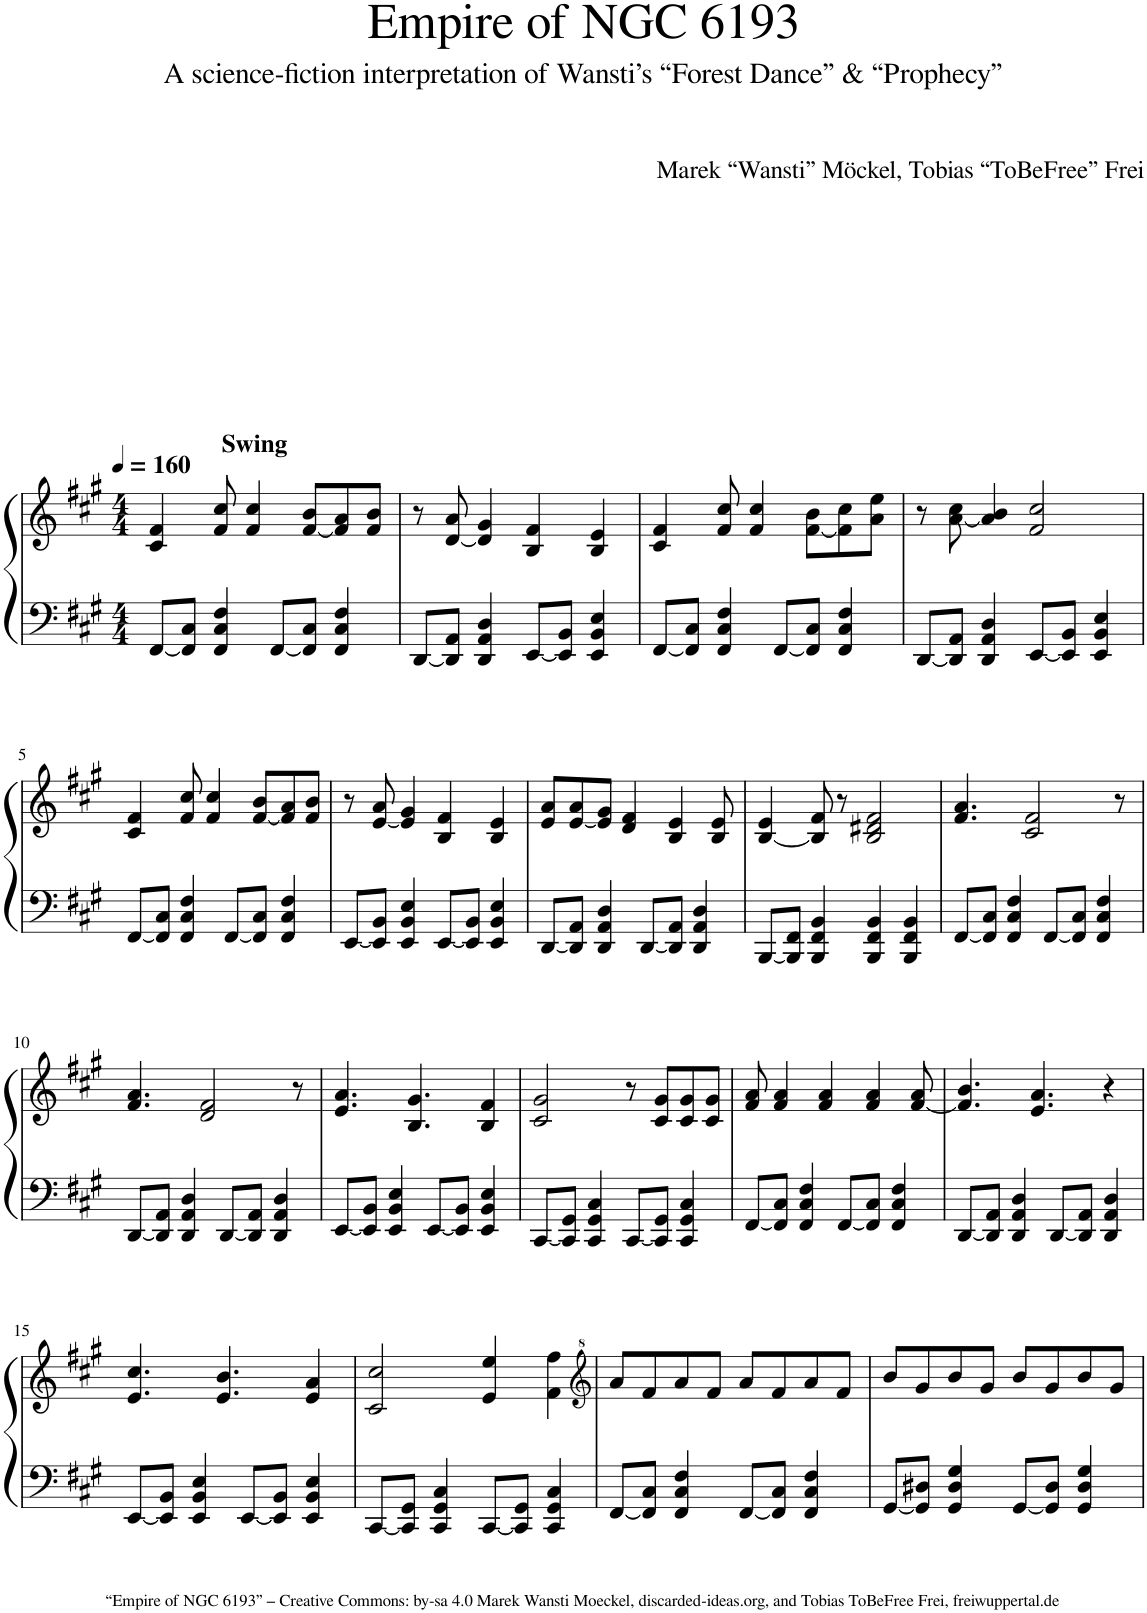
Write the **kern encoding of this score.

**kern	**kern
*part1	*part1
*staff2	*staff1
*I"Piano	*
*I'Pno.	*
*clefF4	*clefG2
*k[f#c#g#]	*k[f#c#g#]
*M4/4	*M4/4
*MM160	*MM160
=1	=1
!	!LO:TX:a:B:t=Swing
[8FF#/L	4c#/ 4f#/
8FF#/] 8C#/J	.
4FF#/ 4C#/ 4F#/	8f#/ 8cc#/
.	4f#/ 4cc#/
[8FF#/L	.
8FF#/] 8C#/J	[8f#/ 8b/L
4FF#/ 4C#/ 4F#/	8f#/] 8a/
.	8f#/ 8b/J
=2	=2
[8DD/L	8r
8DD/] 8AA/J	[8d/ 8a/
4DD/ 4AA/ 4D/	4d/] 4g#/
[8EE/L	4B/ 4f#/
8EE/] 8BB/J	.
4EE/ 4BB/ 4E/	4B/ 4e/
=3	=3
[8FF#/L	4c#/ 4f#/
8FF#/] 8C#/J	.
4FF#/ 4C#/ 4F#/	8f#/ 8cc#/
.	4f#/ 4cc#/
[8FF#/L	.
8FF#/] 8C#/J	[8f#\ 8b\L
4FF#/ 4C#/ 4F#/	8f#\] 8cc#\
.	8a\ 8ee\J
=4	=4
[8DD/L	8r
8DD/] 8AA/J	[8a\ 8cc#\
4DD/ 4AA/ 4D/	4a/] 4b/
[8EE/L	2f#/ 2cc#/
8EE/] 8BB/J	.
4EE/ 4BB/ 4E/	.
!!LO:LB:g=z
=5	=5
[8FF#/L	4c#/ 4f#/
8FF#/] 8C#/J	.
4FF#/ 4C#/ 4F#/	8f#/ 8cc#/
.	4f#/ 4cc#/
[8FF#/L	.
8FF#/] 8C#/J	[8f#/ 8b/L
4FF#/ 4C#/ 4F#/	8f#/] 8a/
.	8f#/ 8b/J
=6	=6
[8EE/L	8r
8EE/] 8BB/J	[8e/ 8a/
4EE/ 4BB/ 4E/	4e/] 4g#/
[8EE/L	4B/ 4f#/
8EE/] 8BB/J	.
4EE/ 4BB/ 4E/	4B/ 4e/
=7	=7
[8DD/L	8e/ 8a/L
8DD/] 8AA/J	[8e/ 8a/
4DD/ 4AA/ 4D/	8e/] 8g#/J
.	4d/ 4f#/
[8DD/L	.
8DD/] 8AA/J	4B/ 4e/
4DD/ 4AA/ 4D/	.
.	8B/ 8e/
=8	=8
[8BBB/L	[4B/ 4e/
8BBB/] 8FF#/J	.
4BBB/ 4FF#/ 4BB/	8B/] 8f#/
.	8r
4BBB/ 4FF#/ 4BB/	2B/ 2d#X/ 2f#/
4BBB/ 4FF#/ 4BB/	.
=9	=9
[8FF#/L	4.f#/ 4.a/
8FF#/] 8C#/J	.
4FF#/ 4C#/ 4F#/	.
.	2c#/ 2f#/
[8FF#/L	.
8FF#/] 8C#/J	.
4FF#/ 4C#/ 4F#/	.
.	8r
!!LO:LB:g=z
=10	=10
[8DD/L	4.f#/ 4.a/
8DD/] 8AA/J	.
4DD/ 4AA/ 4D/	.
.	2d/ 2f#/
[8DD/L	.
8DD/] 8AA/J	.
4DD/ 4AA/ 4D/	.
.	8r
=11	=11
[8EE/L	4.e/ 4.a/
8EE/] 8BB/J	.
4EE/ 4BB/ 4E/	.
.	4.B/ 4.g#/
[8EE/L	.
8EE/] 8BB/J	.
4EE/ 4BB/ 4E/	4B/ 4f#/
=12	=12
[8CC#/L	2c#/ 2g#/
8CC#/] 8GG#/J	.
4CC#/ 4GG#/ 4C#/	.
[8CC#/L	8r
8CC#/] 8GG#/J	8c#/ 8g#/L
4CC#/ 4GG#/ 4C#/	8c#/ 8g#/
.	8c#/ 8g#/J
=13	=13
[8FF#/L	8f#/ 8a/
8FF#/] 8C#/J	4f#/ 4a/
4FF#/ 4C#/ 4F#/	.
.	4f#/ 4a/
[8FF#/L	.
8FF#/] 8C#/J	4f#/ 4a/
4FF#/ 4C#/ 4F#/	.
.	[8f#/ 8a/
=14	=14
[8DD/L	4.f#/] 4.b/
8DD/] 8AA/J	.
4DD/ 4AA/ 4D/	.
.	4.e/ 4.a/
[8DD/L	.
8DD/] 8AA/J	.
4DD/ 4AA/ 4D/	4r
!!LO:LB:g=z
=15	=15
[8EE/L	4.e/ 4.cc#/
8EE/] 8BB/J	.
4EE/ 4BB/ 4E/	.
.	4.e/ 4.b/
[8EE/L	.
8EE/] 8BB/J	.
4EE/ 4BB/ 4E/	4e/ 4a/
=16	=16
[8CC#/L	2c#/ 2cc#/
8CC#/] 8GG#/J	.
4CC#/ 4GG#/ 4C#/	.
[8CC#/L	4e/ 4ee/
8CC#/] 8GG#/J	.
4CC#/ 4GG#/ 4C#/	4f#\ 4ff#\
=17	=17
*	*clefG^2
[8FF#/L	8aa/L
8FF#/] 8C#/J	8ff#/
4FF#/ 4C#/ 4F#/	8aa/
.	8ff#/J
[8FF#/L	8aa/L
8FF#/] 8C#/J	8ff#/
4FF#/ 4C#/ 4F#/	8aa/
.	8ff#/J
=18	=18
[8GG#/L	8bb/L
8GG#/] 8D#X/J	8gg#/
4GG#/ 4D#/ 4G#/	8bb/
.	8gg#/J
[8GG#/L	8bb/L
8GG#/] 8D#/J	8gg#/
4GG#/ 4D#/ 4G#/	8bb/
.	8gg#/J
=	=
*-	*-
